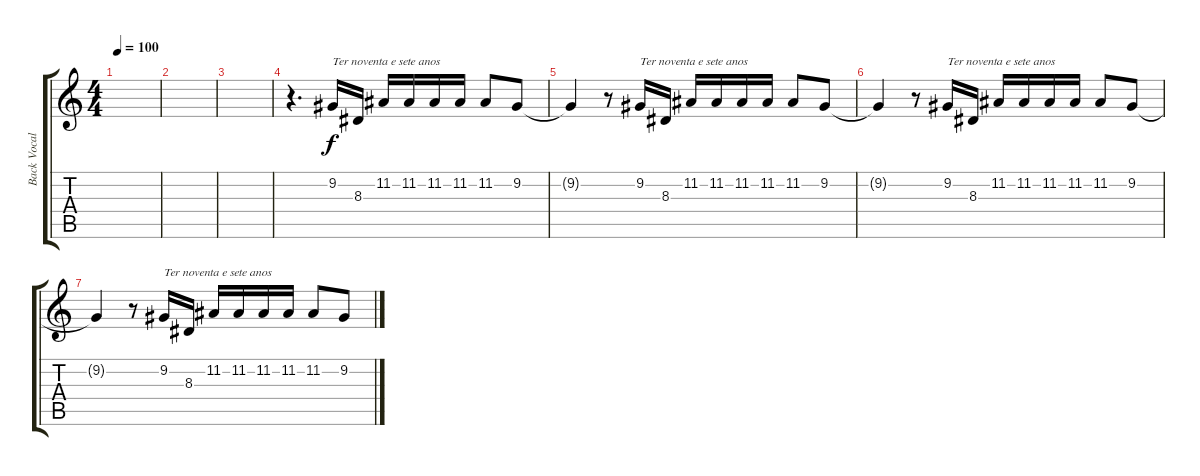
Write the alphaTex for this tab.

\track ("Back Vocal" "Back Vocal") {instrument lead2sawtooth}
\staff {score tabs}
\tuning (E4 B3 G3 D3 A2 E2) {hide}
\ts (4 4)
\tempo 100
\clef g2
\ks c
|
|
|
r.4{d volume 0} 9.2.16{txt "Ter noventa e sete anos" dy f} 8.3.16 11.2.16 11.2.16 11.2.16 11.2.16 11.2.8 9.2.8 |
9.2{t}.4 r.8 9.2.16{txt "Ter noventa e sete anos"} 8.3.16 11.2.16 11.2.16 11.2.16 11.2.16 11.2.8 9.2.8 |
9.2{t}.4 r.8 9.2.16{txt "Ter noventa e sete anos"} 8.3.16 11.2.16 11.2.16 11.2.16 11.2.16 11.2.8 9.2.8 |
9.2{t}.4 r.8 9.2.16{txt "Ter noventa e sete anos"} 8.3.16 11.2.16 11.2.16 11.2.16 11.2.16 11.2.8 9.2.8
